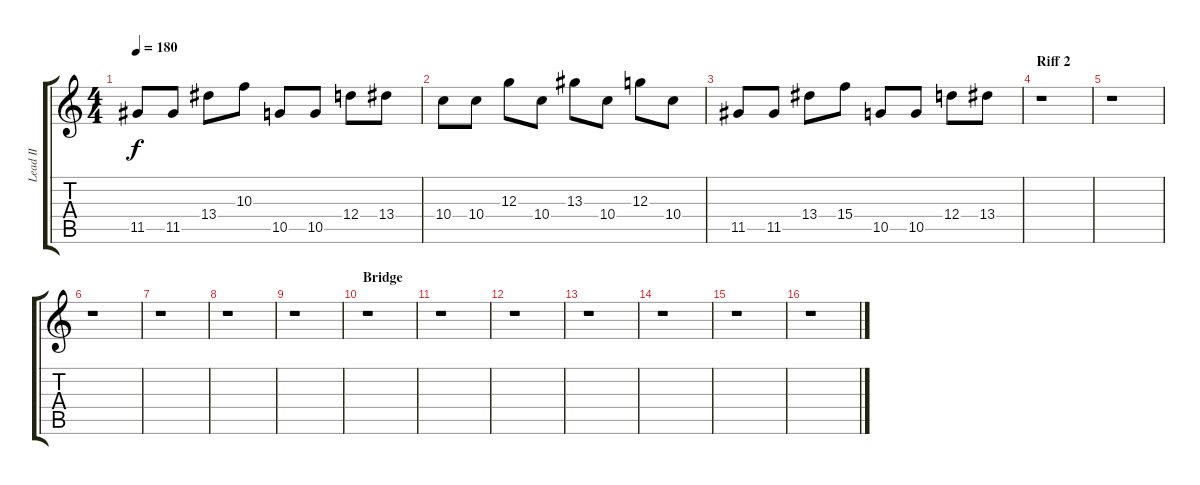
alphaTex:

\track ("Lead II" "Lead II") {instrument overdrivenguitar}
\staff {score tabs}
\tuning (E4 B3 G3 D3 A2 E2) {hide}
\ts (4 4)
\tempo 180
\clef g2
\ks c
11.5.8{dy f} 11.5.8 13.4.8 10.3.8 10.5.8 10.5.8 12.4.8 13.4.8 |
10.4.8 10.4.8 12.3.8 10.4.8 13.3.8 10.4.8 12.3.8 10.4.8 |
11.5.8 11.5.8 13.4.8 15.4.8 10.5.8 10.5.8 12.4.8 13.4.8 |
\section ("" "Riff 2")
r.1 |
r.1 |
r.1 |
r.1 |
r.1 |
r.1 |
\section ("" "Bridge")
r.1 |
r.1 |
r.1 |
r.1 |
r.1 |
r.1 |
r.1
